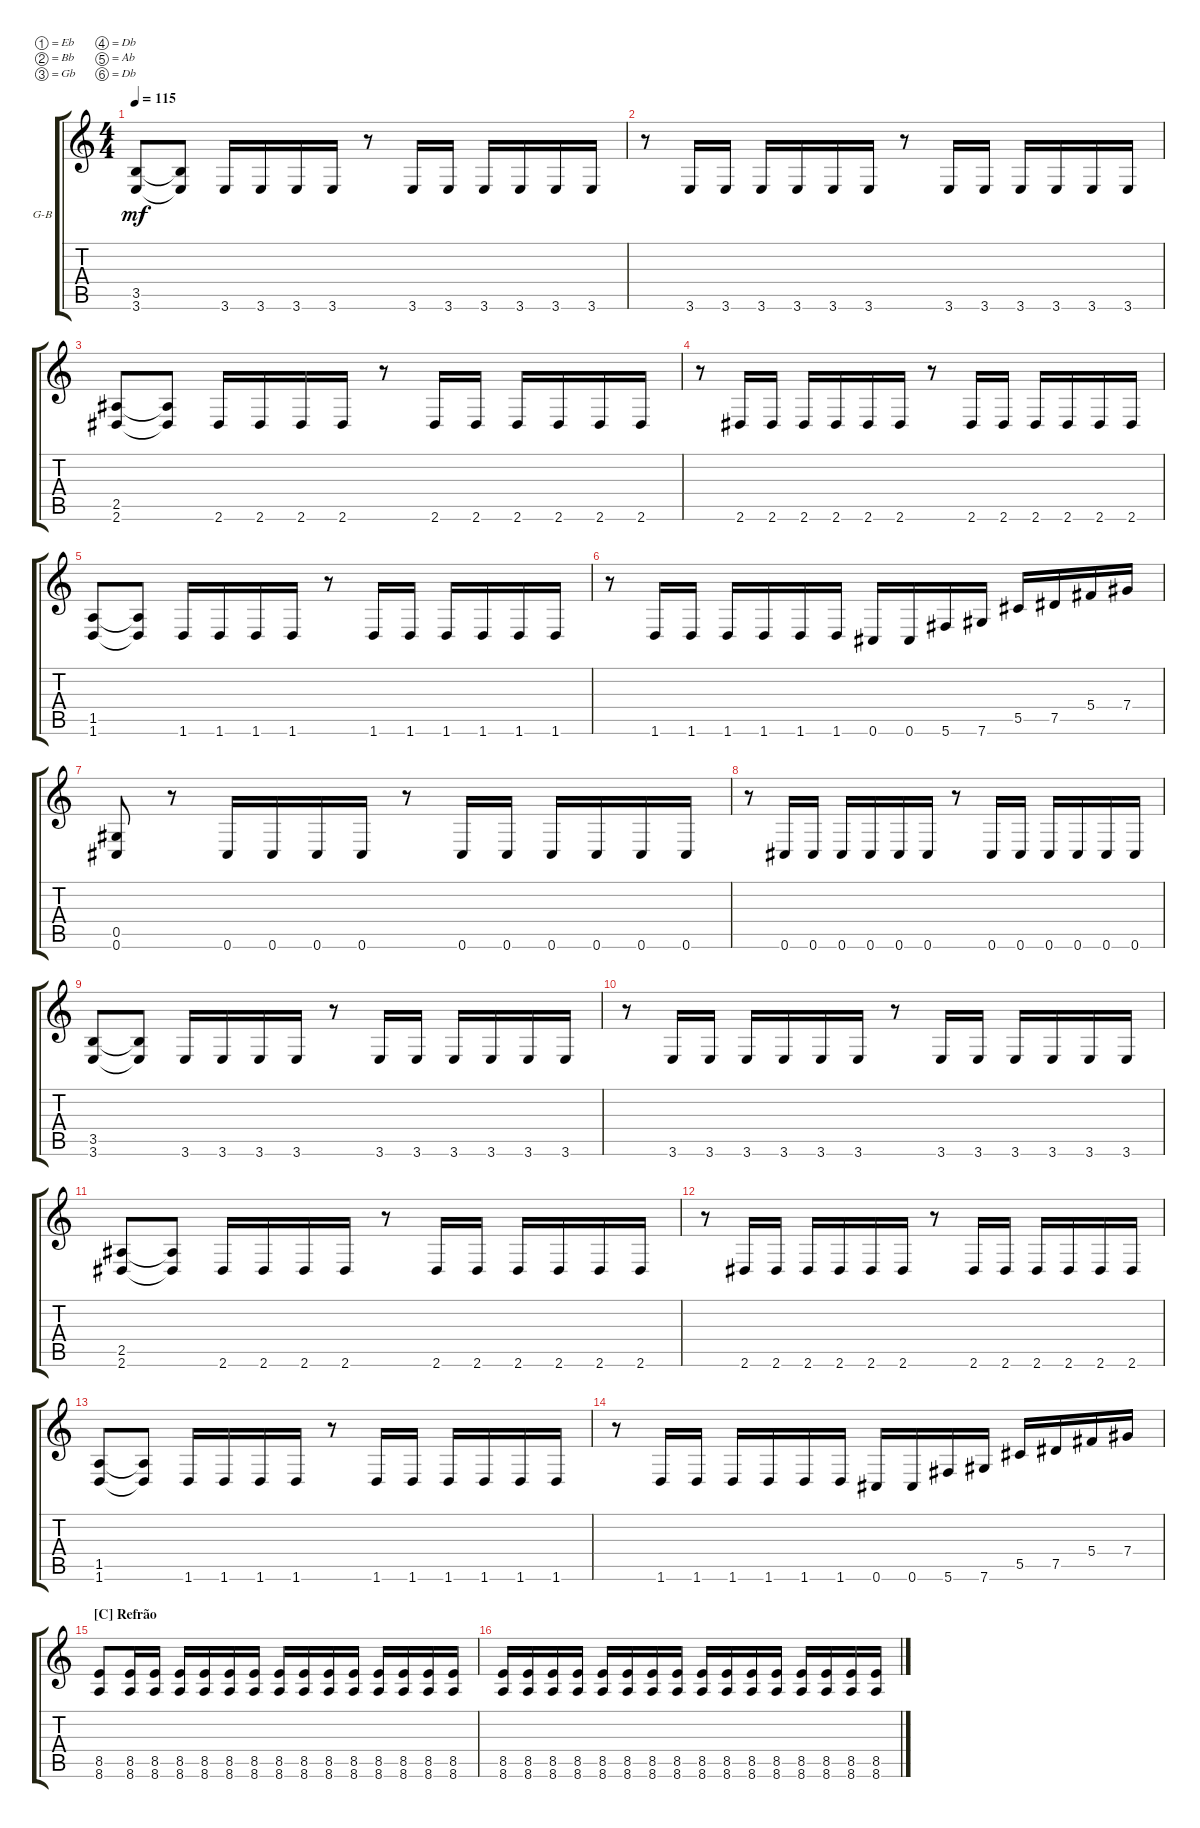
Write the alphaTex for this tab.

\defaultSystemsLayout 4
\bracketExtendMode groupsimilarinstruments
\firstSystemTrackNameOrientation horizontal
\otherSystemsTrackNameOrientation horizontal
\track ("Guitar Base" "G-B") {multiBarRest instrument acousticguitarsteel}
\staff {score tabs}
\tuning (Eb4 Bb3 Gb3 Db3 Ab2 Db2)
\ts (4 4)
\tempo 115
\clef g2
\ks c
(3.6 3.5).8{dy mf} (3.6{t} 3.5{t}).8 3.6.16 3.6.16 3.6.16 3.6.16 r.8 3.6.16 3.6.16 3.6.16 3.6.16 3.6.16 3.6.16 |
r.8 3.6.16 3.6.16 3.6.16 3.6.16 3.6.16 3.6.16 r.8 3.6.16 3.6.16 3.6.16 3.6.16 3.6.16 3.6.16 |
(2.6 2.5).8 (2.6{t} 2.5{t}).8 2.6.16 2.6.16 2.6.16 2.6.16 r.8 2.6.16 2.6.16 2.6.16 2.6.16 2.6.16 2.6.16 |
r.8 2.6.16 2.6.16 2.6.16 2.6.16 2.6.16 2.6.16 r.8 2.6.16 2.6.16 2.6.16 2.6.16 2.6.16 2.6.16 |
(1.6 1.5).8 (1.6{t} 1.5{t}).8 1.6.16 1.6.16 1.6.16 1.6.16 r.8 1.6.16 1.6.16 1.6.16 1.6.16 1.6.16 1.6.16 |
r.8 1.6.16 1.6.16 1.6.16 1.6.16 1.6.16 1.6.16 0.6.16 0.6.16 5.6.16 7.6.16 5.5.16 7.5.16 5.4.16 7.4.16 |
(0.6 0.5).8 r.8 0.6.16 0.6.16 0.6.16 0.6.16 r.8 0.6.16 0.6.16 0.6.16 0.6.16 0.6.16 0.6.16 |
r.8 0.6.16 0.6.16 0.6.16 0.6.16 0.6.16 0.6.16 r.8 0.6.16 0.6.16 0.6.16 0.6.16 0.6.16 0.6.16 |
(3.6 3.5).8 (3.6{t} 3.5{t}).8 3.6.16 3.6.16 3.6.16 3.6.16 r.8 3.6.16 3.6.16 3.6.16 3.6.16 3.6.16 3.6.16 |
r.8 3.6.16 3.6.16 3.6.16 3.6.16 3.6.16 3.6.16 r.8 3.6.16 3.6.16 3.6.16 3.6.16 3.6.16 3.6.16 |
(2.6 2.5).8 (2.6{t} 2.5{t}).8 2.6.16 2.6.16 2.6.16 2.6.16 r.8 2.6.16 2.6.16 2.6.16 2.6.16 2.6.16 2.6.16 |
r.8 2.6.16 2.6.16 2.6.16 2.6.16 2.6.16 2.6.16 r.8 2.6.16 2.6.16 2.6.16 2.6.16 2.6.16 2.6.16 |
(1.6 1.5).8 (1.6{t} 1.5{t}).8 1.6.16 1.6.16 1.6.16 1.6.16 r.8 1.6.16 1.6.16 1.6.16 1.6.16 1.6.16 1.6.16 |
r.8 1.6.16 1.6.16 1.6.16 1.6.16 1.6.16 1.6.16 0.6.16 0.6.16 5.6.16 7.6.16 5.5.16 7.5.16 5.4.16 7.4.16 |
\section ("C" "Refrão")
(8.6 8.5).8 (8.6 8.5).16 (8.6 8.5).16 (8.6 8.5).16 (8.6 8.5).16 (8.6 8.5).16 (8.6 8.5).16 (8.6 8.5).16 (8.6 8.5).16 (8.6 8.5).16 (8.6 8.5).16 (8.6 8.5).16 (8.6 8.5).16 (8.6 8.5).16 (8.6 8.5).16 |
(8.6 8.5).16 (8.6 8.5).16 (8.6 8.5).16 (8.6 8.5).16 (8.6 8.5).16 (8.6 8.5).16 (8.6 8.5).16 (8.6 8.5).16 (8.6 8.5).16 (8.6 8.5).16 (8.6 8.5).16 (8.6 8.5).16 (8.6 8.5).16 (8.6 8.5).16 (8.6 8.5).16 (8.6 8.5).16
